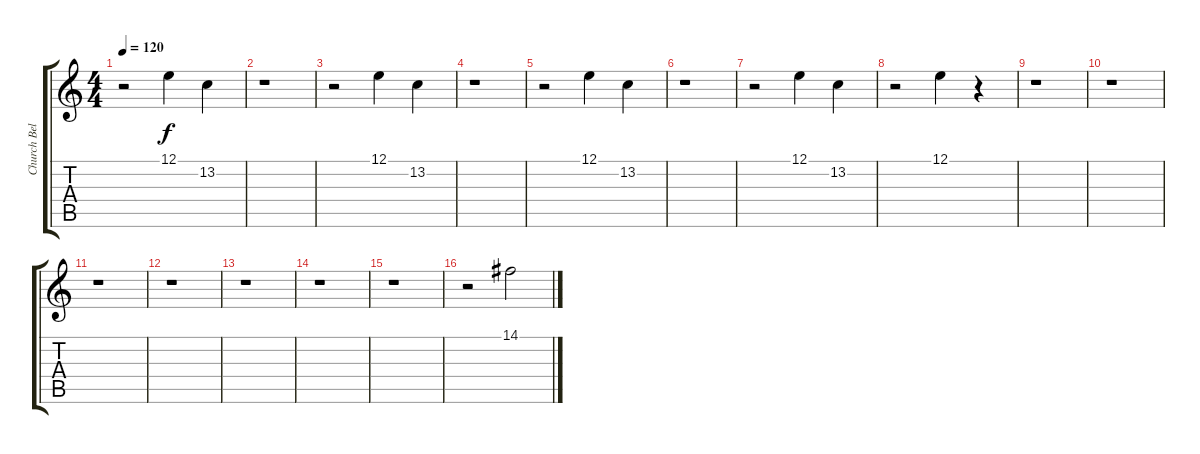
\track ("Church Bells (MIDI)" "Church Bel") {instrument tubularbells}
\staff {score tabs}
\tuning (E4 B3 G3 D3 A2 E2) {hide}
\ts (4 4)
\tempo 120
\clef g2
\ks c
r.2{dy f} 12.1.4 13.2.4 |
r.1 |
r.2 12.1.4 13.2.4 |
r.1 |
r.2 12.1.4 13.2.4 |
r.1 |
r.2 12.1.4 13.2.4 |
r.2 12.1.4 r.4 |
r.1 |
r.1 |
r.1 |
r.1 |
r.1 |
r.1 |
r.1 |
r.2 14.1.2
